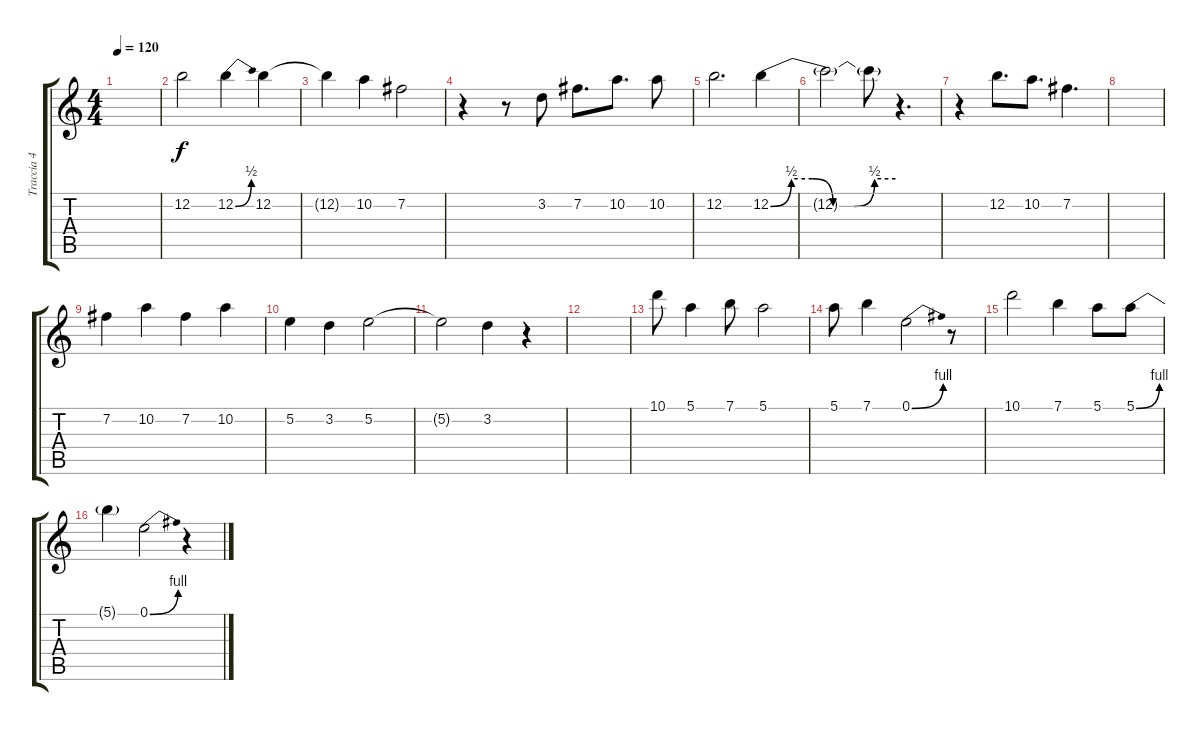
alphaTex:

\track ("Traccia 4" "Traccia 4") {instrument contrabass}
\staff {score tabs}
\tuning (E4 B3 G3 D3 A2 E2) {hide}
\ts (4 4)
\tempo 120
\clef g2
\ks c
|
12.2.2 12.2{be (bend 0 0 60 2)}.4 12.2.4 |
12.2{t}.4 10.2.4 7.2.2 |
r.4 r.8 3.2.8 7.2.8{d} 10.2.8{d} 10.2.8 |
12.2.2{d} 12.2{be (custom 0 0 10 2 20 2 30 0 40 0 50 2 60 2)}.4 |
12.2{t}.2 12.2{t}.8 r.4{d} |
r.4 12.2.8{d} 10.2.8{d} 7.2.4{d} |
|
7.2.4 10.2.4 7.2.4 10.2.4 |
5.2.4 3.2.4 5.2.2 |
5.2{t}.2 3.2.4 r.4 |
|
10.1.8 5.1.4 7.1.8 5.1.2 |
5.1.8 7.1.4 0.1{be (bend 0 0 60 4)}.2 r.8 |
10.1.2 7.1.4 5.1.8 5.1{be (bend 0 0 60 4)}.8 |
5.1{t}.4 0.1{be (bend 0 0 60 4)}.2 r.4
